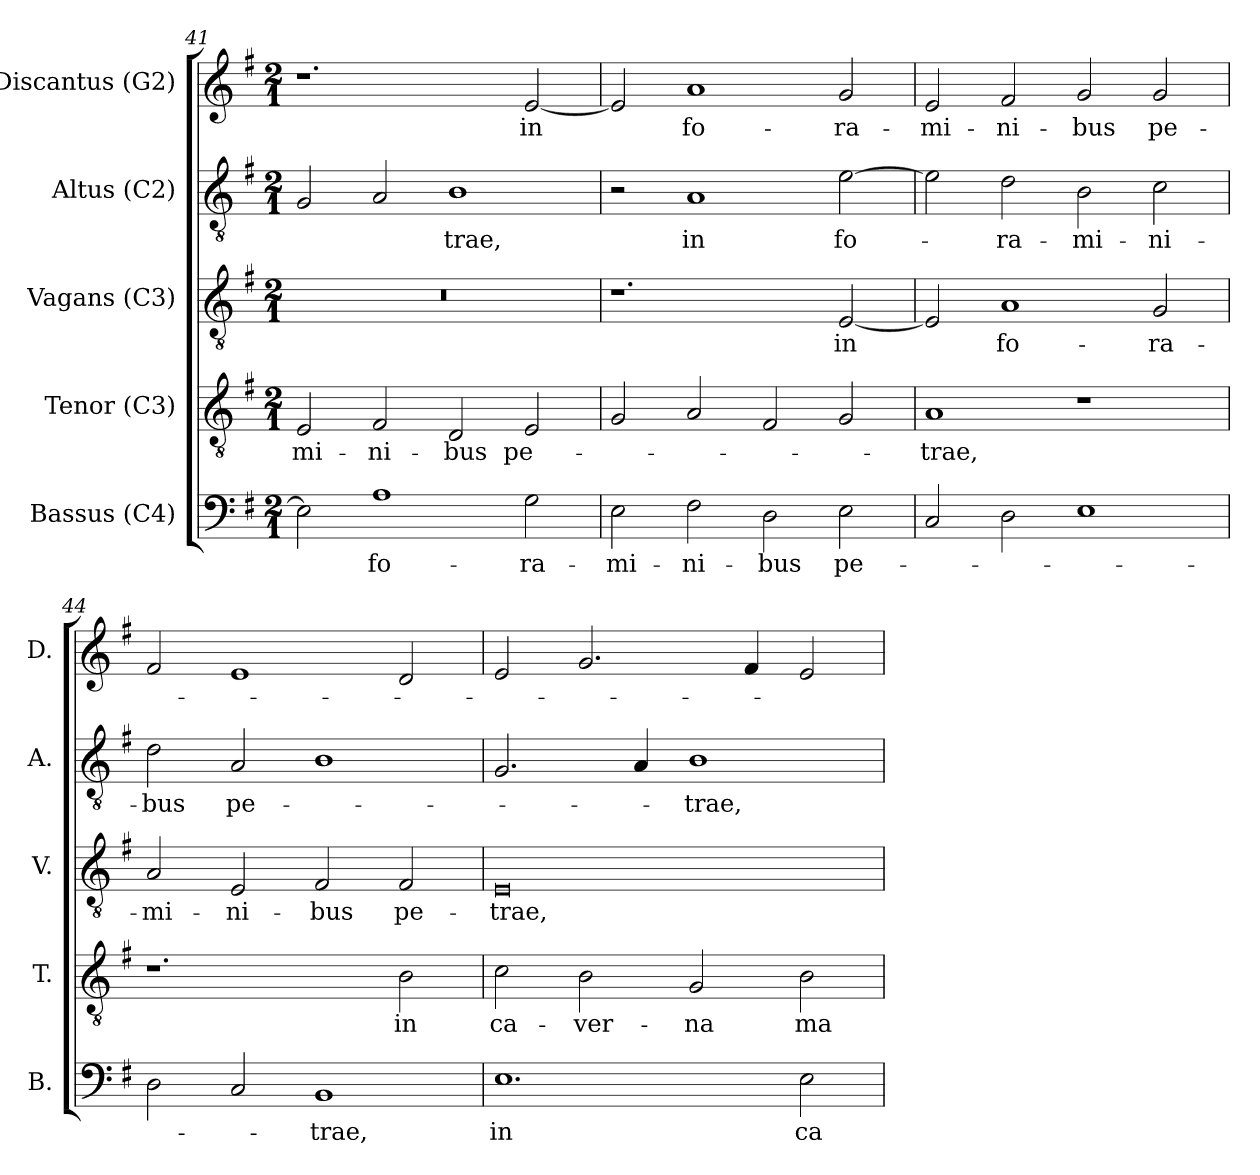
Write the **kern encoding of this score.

**kern	**text	**kern	**text	**kern	**text	**kern	**text	**kern	**text
*part5	*part5	*part4	*part4	*part3	*part3	*part2	*part2	*part1	*part1
*staff5	*staff5	*staff4	*staff4	*staff3	*staff3	*staff2	*staff2	*staff1	*staff1
*I"Bassus (C4)	*	*I"Tenor (C3)	*	*I"Vagans (C3)	*	*I"Altus (C2)	*	*I"Discantus (G2)	*
*I'B.	*	*I'T.	*	*I'V.	*	*I'A.	*	*I'D.	*
*clefF4	*	*clefGv2	*	*clefGv2	*	*clefGv2	*	*clefG2	*
*	*	*ITrd7c12	*	*ITrd7c12	*	*ITrd7c12	*	*	*
*k[f#]	*	*k[f#]	*	*k[f#]	*	*k[f#]	*	*k[f#]	*
*G:	*	*G:	*	*G:	*	*G:	*	*G:	*
*M2/1	*	*M2/1	*	*M2/1	*	*M2/1	*	*M2/1	*
=41	=41	=41	=41	=41	=41	=41	=41	=41	=41
!	!	!	!LO:LY:b:color=#000000	!LO:N:vis=1	!	!	!	!	!
2Ei\]	.	2EEi/	-mi-	0r	.	2GGi/	.	1.r	.
!	!LO:LY:b:color=#000000	!	!	!	!	!	!	!	!
!	!	!	!LO:LY:b:color=#000000	!	!	!	!	!	!
1Ai	fo-	2FF#i/	-ni-	.	.	2AAi/	.	.	.
!	!	!	!LO:LY:b:color=#000000	!	!	!	!	!	!
!	!	!	!	!	!	!	!LO:LY:b:color=#000000	!	!
.	.	2DDi/	-bus	.	.	1BBi	-trae,	.	.
!	!LO:LY:b:color=#000000	!	!	!	!	!	!	!	!
!	!	!	!LO:LY:b:color=#000000	!	!	!	!	!	!
!	!	!	!	!	!	!	!	!	!LO:LY:b:color=#000000
2Gi\	-ra-	2EEi/	pe-	.	.	.	.	[2ei/	in
=42	=42	=42	=42	=42	=42	=42	=42	=42	=42
!	!LO:LY:b:color=#000000	!	!	!	!	!	!	!	!
2Ei\	-mi-	2GGi/	.	1.r	.	2r	.	2ei/]	.
!	!LO:LY:b:color=#000000	!	!	!	!	!	!	!	!
!	!	!	!	!	!	!	!LO:LY:b:color=#000000	!	!
!	!	!	!	!	!	!	!	!	!LO:LY:b:color=#000000
2F#i\	-ni-	2AAi/	.	.	.	1AAi	in	1ai	fo-
!	!LO:LY:b:color=#000000	!	!	!	!	!	!	!	!
2Di\	-bus	2FF#i/	.	.	.	.	.	.	.
!	!LO:LY:b:color=#000000	!	!	!	!	!	!	!	!
!	!	!	!	!	!LO:LY:b:color=#000000	!	!	!	!
!	!	!	!	!	!	!	!LO:LY:b:color=#000000	!	!
!	!	!	!	!	!	!	!	!	!LO:LY:b:color=#000000
2Ei\	pe-	2GGi/	.	[2EEi/	in	[2Ei\	fo-	2gi/	-ra-
!!LO:LB:g=z
=43	=43	=43	=43	=43	=43	=43	=43	=43	=43
!	!	!	!LO:LY:b:color=#000000	!	!	!	!	!	!
!	!	!	!	!	!	!	!	!	!LO:LY:b:color=#000000
2Ci/	.	1AAi	-trae,	2EEi/]	.	2Ei\]	.	2ei/	-mi-
!	!	!	!	!	!LO:LY:b:color=#000000	!	!	!	!
!	!	!	!	!	!	!	!LO:LY:b:color=#000000	!	!
!	!	!	!	!	!	!	!	!	!LO:LY:b:color=#000000
2Di\	.	.	.	1AAi	fo-	2Di\	-ra-	2f#i/	-ni-
!	!	!	!	!	!	!	!LO:LY:b:color=#000000	!	!
!	!	!	!	!	!	!	!	!	!LO:LY:b:color=#000000
1Ei	.	1r	.	.	.	2BBi\	-mi-	2gi/	-bus
!	!	!	!	!	!LO:LY:b:color=#000000	!	!	!	!
!	!	!	!	!	!	!	!LO:LY:b:color=#000000	!	!
!	!	!	!	!	!	!	!	!	!LO:LY:b:color=#000000
.	.	.	.	2GGi/	-ra-	2Ci\	-ni-	2gi/	pe-
=44	=44	=44	=44	=44	=44	=44	=44	=44	=44
!	!	!	!	!	!LO:LY:b:color=#000000	!	!	!	!
!	!	!	!	!	!	!	!LO:LY:b:color=#000000	!	!
2Di\	.	1.r	.	2AAi/	-mi-	2Di\	-bus	2f#i/	.
!	!	!	!	!	!LO:LY:b:color=#000000	!	!	!	!
!	!	!	!	!	!	!	!LO:LY:b:color=#000000	!	!
2Ci/	.	.	.	2EEi/	-ni-	2AAi/	pe-	1ei	.
!	!LO:LY:b:color=#000000	!	!	!	!	!	!	!	!
!	!	!	!	!	!LO:LY:b:color=#000000	!	!	!	!
1BBi	-trae,	.	.	2FF#i/	-bus	1BBi	.	.	.
!	!	!	!LO:LY:b:color=#000000	!	!	!	!	!	!
!	!	!	!	!	!LO:LY:b:color=#000000	!	!	!	!
.	.	2BBi\	in	2FF#i/	pe-	.	.	2di/	.
=45	=45	=45	=45	=45	=45	=45	=45	=45	=45
!	!LO:LY:b:color=#000000	!	!	!	!	!	!	!	!
!	!	!	!LO:LY:b:color=#000000	!	!	!	!	!	!
!	!	!	!	!	!LO:LY:b:color=#000000	!	!	!	!
1.Ei	in	2Ci\	ca-	0EEi	-trae,	2.GGi/	.	2ei/	.
!	!	!	!LO:LY:b:color=#000000	!	!	!	!	!	!
.	.	2BBi\	-ver-	.	.	.	.	2.gi/	.
.	.	.	.	.	.	4AAi/	.	.	.
!	!	!	!LO:LY:b:color=#000000	!	!	!	!	!	!
!	!	!	!	!	!	!	!LO:LY:b:color=#000000	!	!
.	.	2GGi/	-na	.	.	1BBi	-trae,	.	.
.	.	.	.	.	.	.	.	4f#i/	.
!	!LO:LY:b:color=#000000	!	!	!	!	!	!	!	!
!	!	!	!LO:LY:b:color=#000000	!	!	!	!	!	!
2Ei\	ca-	2BBi\	ma-	.	.	.	.	2ei/	.
=	=	=	=	=	=	=	=	=	=
*-	*-	*-	*-	*-	*-	*-	*-	*-	*-
